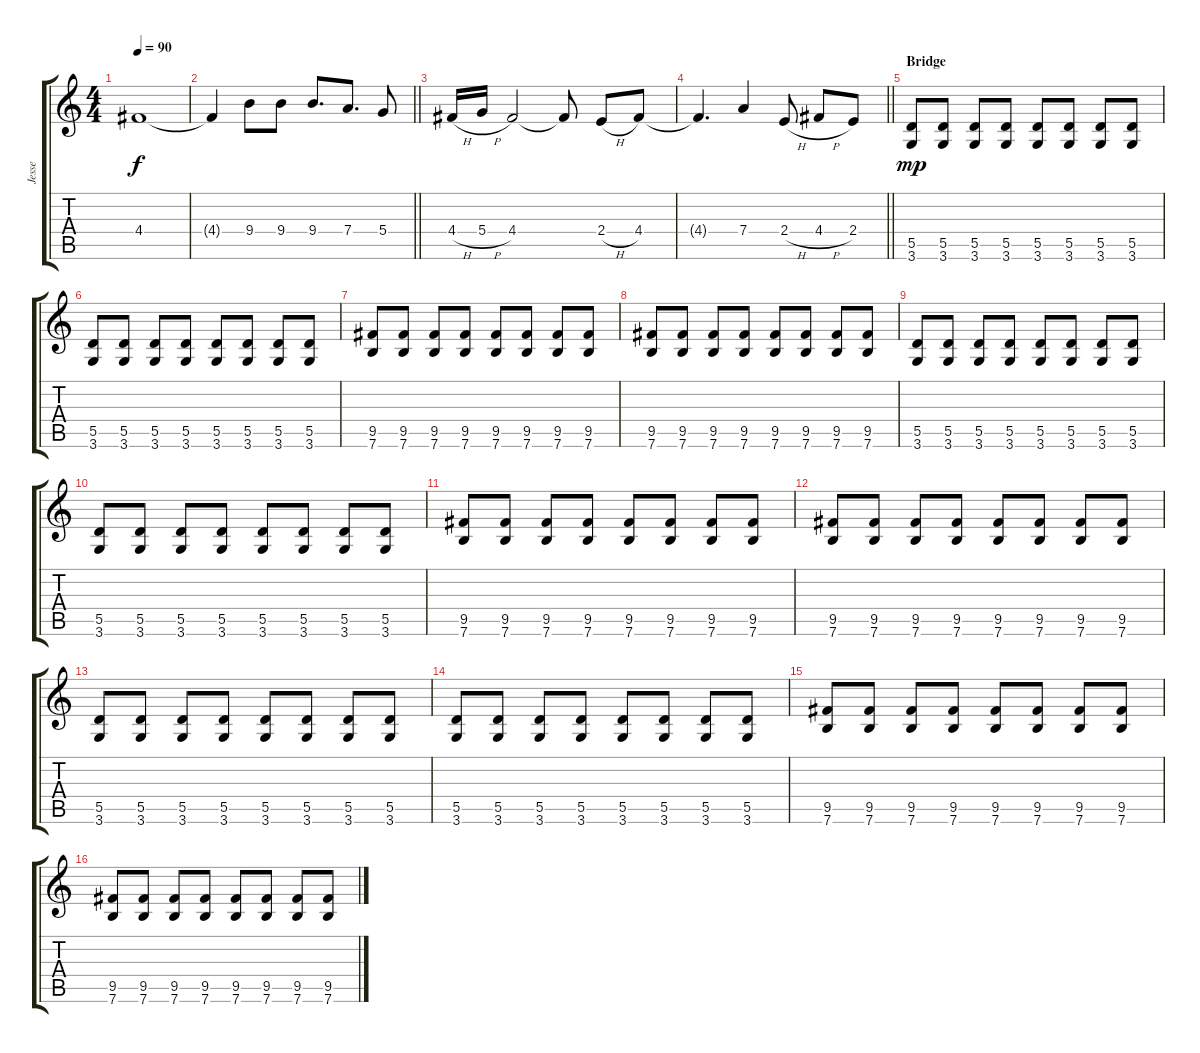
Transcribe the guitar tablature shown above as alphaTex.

\track ("Jesse" "Jesse") {instrument electricguitarjazz}
\staff {score tabs}
\tuning (E4 B3 G3 D3 A2 E2) {hide}
\ts (4 4)
\tempo 90
\clef g2
\ks c
4.4.1{dy f} |
\barLineRight lightlight
4.4{t}.4 9.4.8 9.4.8 9.4.8{d} 7.4.8{d} 5.4.8 |
\section ("" "")
4.4{h}.16 5.4{h}.16 4.4.2 4.4{t}.8 2.4{h}.8 4.4.8 |
\barLineRight lightlight
4.4{t}.4{d} 7.4.4 2.4{h}.8 4.4{h}.8 2.4.8 |
\section ("" "Bridge")
(5.5 3.6).8{dy mp} (5.5 3.6).8 (5.5 3.6).8 (5.5 3.6).8 (5.5 3.6).8 (5.5 3.6).8 (5.5 3.6).8 (5.5 3.6).8 |
(5.5 3.6).8 (5.5 3.6).8 (5.5 3.6).8 (5.5 3.6).8 (5.5 3.6).8 (5.5 3.6).8 (5.5 3.6).8 (5.5 3.6).8 |
(9.5 7.6).8 (9.5 7.6).8 (9.5 7.6).8 (9.5 7.6).8 (9.5 7.6).8 (9.5 7.6).8 (9.5 7.6).8 (9.5 7.6).8 |
(9.5 7.6).8 (9.5 7.6).8 (9.5 7.6).8 (9.5 7.6).8 (9.5 7.6).8 (9.5 7.6).8 (9.5 7.6).8 (9.5 7.6).8 |
(5.5 3.6).8 (5.5 3.6).8 (5.5 3.6).8 (5.5 3.6).8 (5.5 3.6).8 (5.5 3.6).8 (5.5 3.6).8 (5.5 3.6).8 |
(5.5 3.6).8 (5.5 3.6).8 (5.5 3.6).8 (5.5 3.6).8 (5.5 3.6).8 (5.5 3.6).8 (5.5 3.6).8 (5.5 3.6).8 |
(9.5 7.6).8 (9.5 7.6).8 (9.5 7.6).8 (9.5 7.6).8 (9.5 7.6).8 (9.5 7.6).8 (9.5 7.6).8 (9.5 7.6).8 |
(9.5 7.6).8 (9.5 7.6).8 (9.5 7.6).8 (9.5 7.6).8 (9.5 7.6).8 (9.5 7.6).8 (9.5 7.6).8 (9.5 7.6).8 |
(5.5 3.6).8 (5.5 3.6).8 (5.5 3.6).8 (5.5 3.6).8 (5.5 3.6).8 (5.5 3.6).8 (5.5 3.6).8 (5.5 3.6).8 |
(5.5 3.6).8 (5.5 3.6).8 (5.5 3.6).8 (5.5 3.6).8 (5.5 3.6).8 (5.5 3.6).8 (5.5 3.6).8 (5.5 3.6).8 |
(9.5 7.6).8 (9.5 7.6).8 (9.5 7.6).8 (9.5 7.6).8 (9.5 7.6).8 (9.5 7.6).8 (9.5 7.6).8 (9.5 7.6).8 |
(9.5 7.6).8 (9.5 7.6).8 (9.5 7.6).8 (9.5 7.6).8 (9.5 7.6).8 (9.5 7.6).8 (9.5 7.6).8 (9.5 7.6).8
